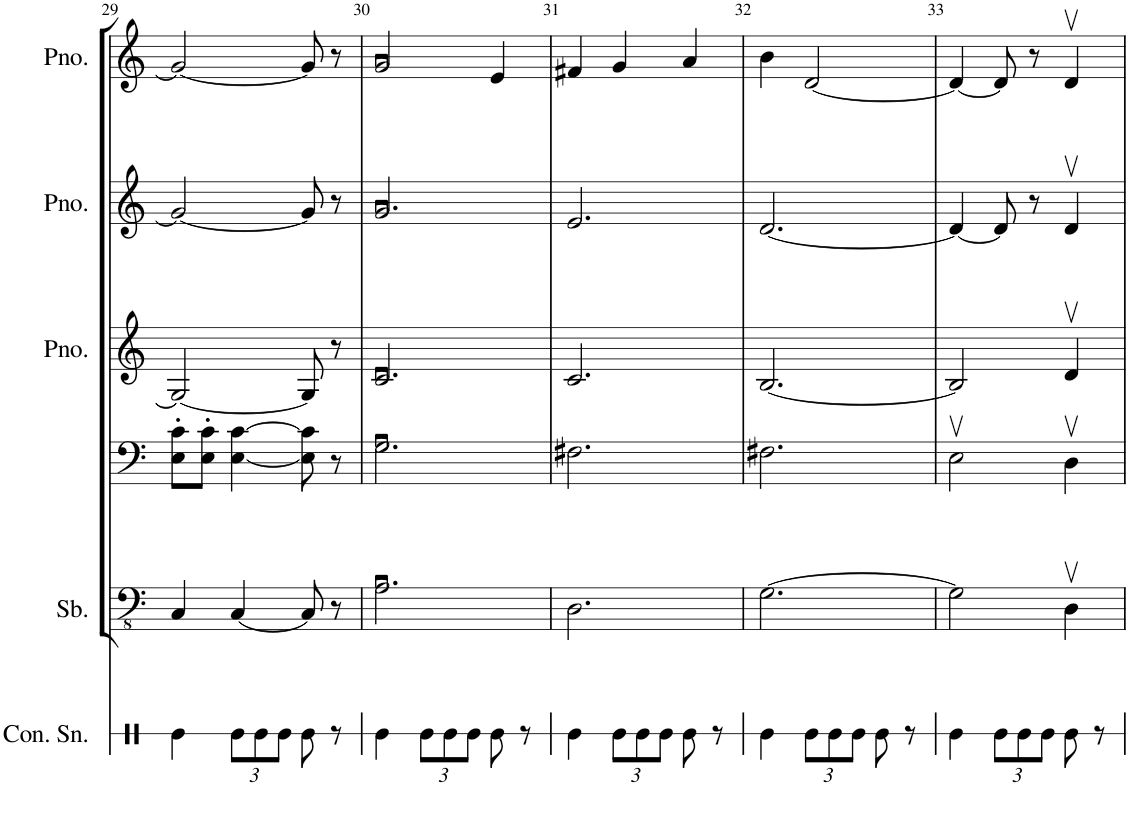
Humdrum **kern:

**kern	**kern	**kern	**kern	**kern	**kern
*part6	*part5	*part4	*part3	*part2	*part1
*staff6	*staff5	*staff4	*staff3	*staff2	*staff1
*I"Concert Snare Drum	*I"String Bass	*I"Violoncello	*I"Piano	*I"Piano	*I"Piano
*I'Con. Sn.	*I'Sb.	*I'Vc	*I'Pno.	*I'Pno.	*I'Pno.
!!LO:PB:g=z
*clefX	*clefFv4	*clefF4	*clefG2	*clefG2	*clefG2
*	*ITrd7c12	*	*	*	*
*k[]	*k[]	*k[]	*k[]	*k[]	*k[]
*M3/4	*M3/4	*M3/4	*M3/4	*M3/4	*M3/4
=29	=29	=29	=29	=29	=29
4Re\	4CC/	8E\' 8c\'L	2G/_	2g/_	2g/_
.	.	8E\' 8c\'J	.	.	.
*Xbrackettup	*	*	*	*	*
12Re\L	[4CC/	[4E\ [4c\	.	.	.
12Re\	.	.	.	.	.
12Re\J	.	.	.	.	.
8Re\	8CC/]	8E\] 8c\]	8G/]	8g/]	8g/]
8r	8r	8r	8r	8r	8r
=30	=30	=30	=30	=30	=30
4Re\	2.AA\	2.G\	2.c/	2.g/	2g/
12Re\L	.	.	.	.	.
12Re\	.	.	.	.	.
12Re\J	.	.	.	.	.
8Re\	.	.	.	.	4e/
8r	.	.	.	.	.
=31	=31	=31	=31	=31	=31
4Re\	2.DD\	2.F#X\	2.c/	2.e/	4f#X/
12Re\L	.	.	.	.	4g/
12Re\	.	.	.	.	.
12Re\J	.	.	.	.	.
8Re\	.	.	.	.	4a/
8r	.	.	.	.	.
=32	=32	=32	=32	=32	=32
4Re\	[2.GG\	2.F#X\	[2.B/	[2.d/	4b\
12Re\L	.	.	.	.	[2d/
12Re\	.	.	.	.	.
12Re\J	.	.	.	.	.
8Re\	.	.	.	.	.
8r	.	.	.	.	.
=33	=33	=33	=33	=33	=33
4Re\	2GG\]	2Ev\	2B/]	4d/_	4d/_
12Re\L	.	.	.	8d/]	8d/]
12Re\	.	.	.	.	.
.	.	.	.	8r	8r
12Re\J	.	.	.	.	.
8Re\	4DDv\	4Dv\	4dv/	4dv/	4dv/
8r	.	.	.	.	.
=	=	=	=	=	=
*-	*-	*-	*-	*-	*-
